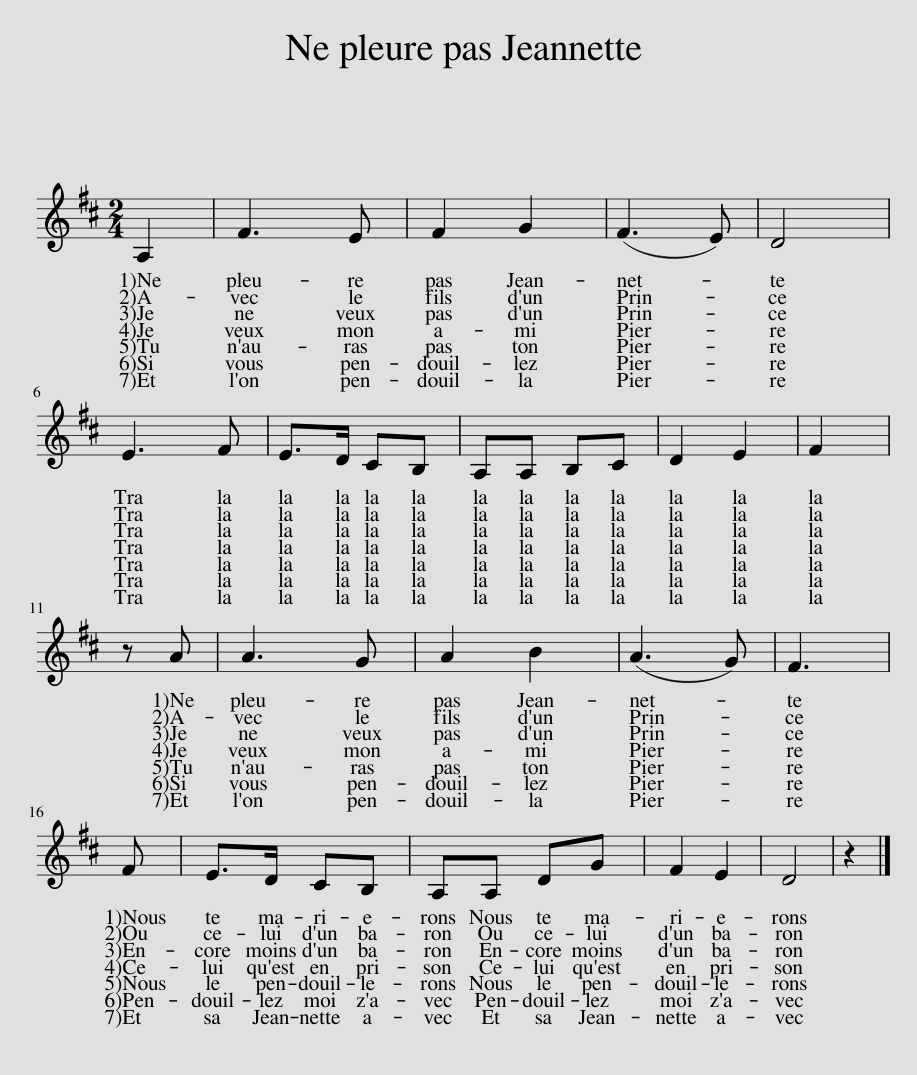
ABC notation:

X:1
L:1/8
M:2/4
I:linebreak $
K:D
V:1 treble
V:1
 A,2 | F3 E | F2 G2 | (F3 E) | D4 |$ %5
 E3 F | E>D CB, | A,A, B,C | D2 E2 | F2 |$ %10
 z A | A3 G | A2 B2 | (A3 G) | F3 |$ %15
 F | E>D CB, | A,A, DG | F2 E2 | D4 | %20
 z2 |] %21
